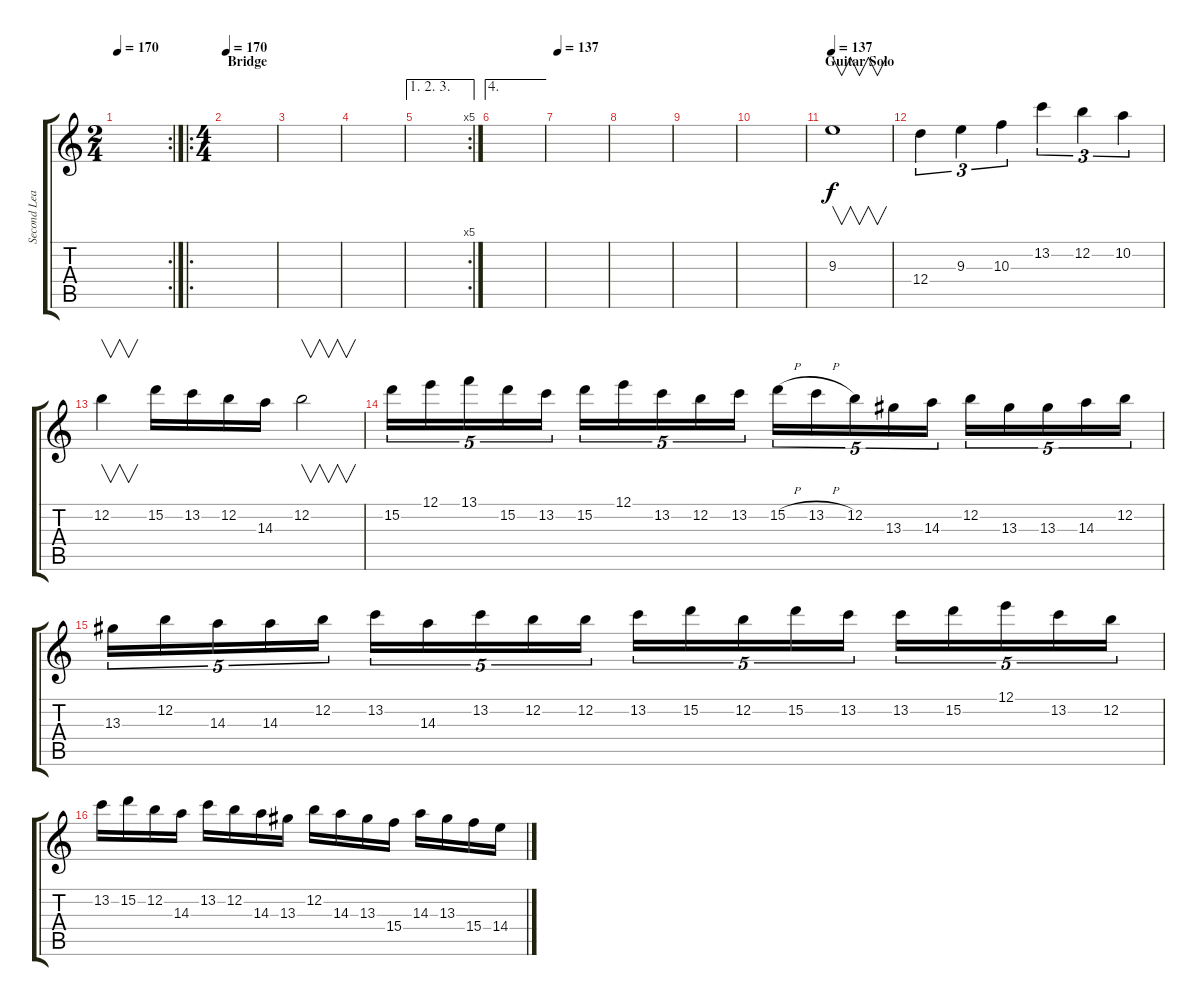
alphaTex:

\track ("Second Lead" "Second Lea") {instrument distortionguitar}
\staff {score tabs}
\tuning (E4 B3 G3 D3 A2 E2) {hide}
\rc 2
\ts (2 4)
\tempo 170
\clef g2
\ks c
|
\ro
\ts (4 4)
\section ("" "Bridge")
\tempo 170
|
|
|
\ae (1 2 3)
\rc 5
|
\ae 4
|
\tempo 137
|
|
|
|
\section ("" "Guitar Solo")
\tempo 137
9.3.1{v} |
12.4.4{tu (3 2)} 9.3.4{tu (3 2)} 10.3.4{tu (3 2)} 13.2.4{tu (3 2)} 12.2.4{tu (3 2)} 10.2.4{tu (3 2)} |
12.2.4{v} 15.2.16 13.2.16 12.2.16 14.3.16 12.2.2{v} |
15.2.16{tu (5 4)} 12.1.16{tu (5 4)} 13.1.16{tu (5 4)} 15.2.16{tu (5 4)} 13.2.16{tu (5 4)} 15.2.16{tu (5 4)} 12.1.16{tu (5 4)} 13.2.16{tu (5 4)} 12.2.16{tu (5 4)} 13.2.16{tu (5 4)} 15.2{h}.16{tu (5 4)} 13.2{h}.16{tu (5 4)} 12.2.16{tu (5 4)} 13.3.16{tu (5 4)} 14.3.16{tu (5 4)} 12.2.16{tu (5 4)} 13.3.16{tu (5 4)} 13.3.16{tu (5 4)} 14.3.16{tu (5 4)} 12.2.16{tu (5 4)} |
13.3.16{tu (5 4)} 12.2.16{tu (5 4)} 14.3.16{tu (5 4)} 14.3.16{tu (5 4)} 12.2.16{tu (5 4)} 13.2.16{tu (5 4)} 14.3.16{tu (5 4)} 13.2.16{tu (5 4)} 12.2.16{tu (5 4)} 12.2.16{tu (5 4)} 13.2.16{tu (5 4)} 15.2.16{tu (5 4)} 12.2.16{tu (5 4)} 15.2.16{tu (5 4)} 13.2.16{tu (5 4)} 13.2.16{tu (5 4)} 15.2.16{tu (5 4)} 12.1.16{tu (5 4)} 13.2.16{tu (5 4)} 12.2.16{tu (5 4)} |
13.2.16 15.2.16 12.2.16 14.3.16 13.2.16 12.2.16 14.3.16 13.3.16 12.2.16 14.3.16 13.3.16 15.4.16 14.3.16 13.3.16 15.4.16 14.4.16
